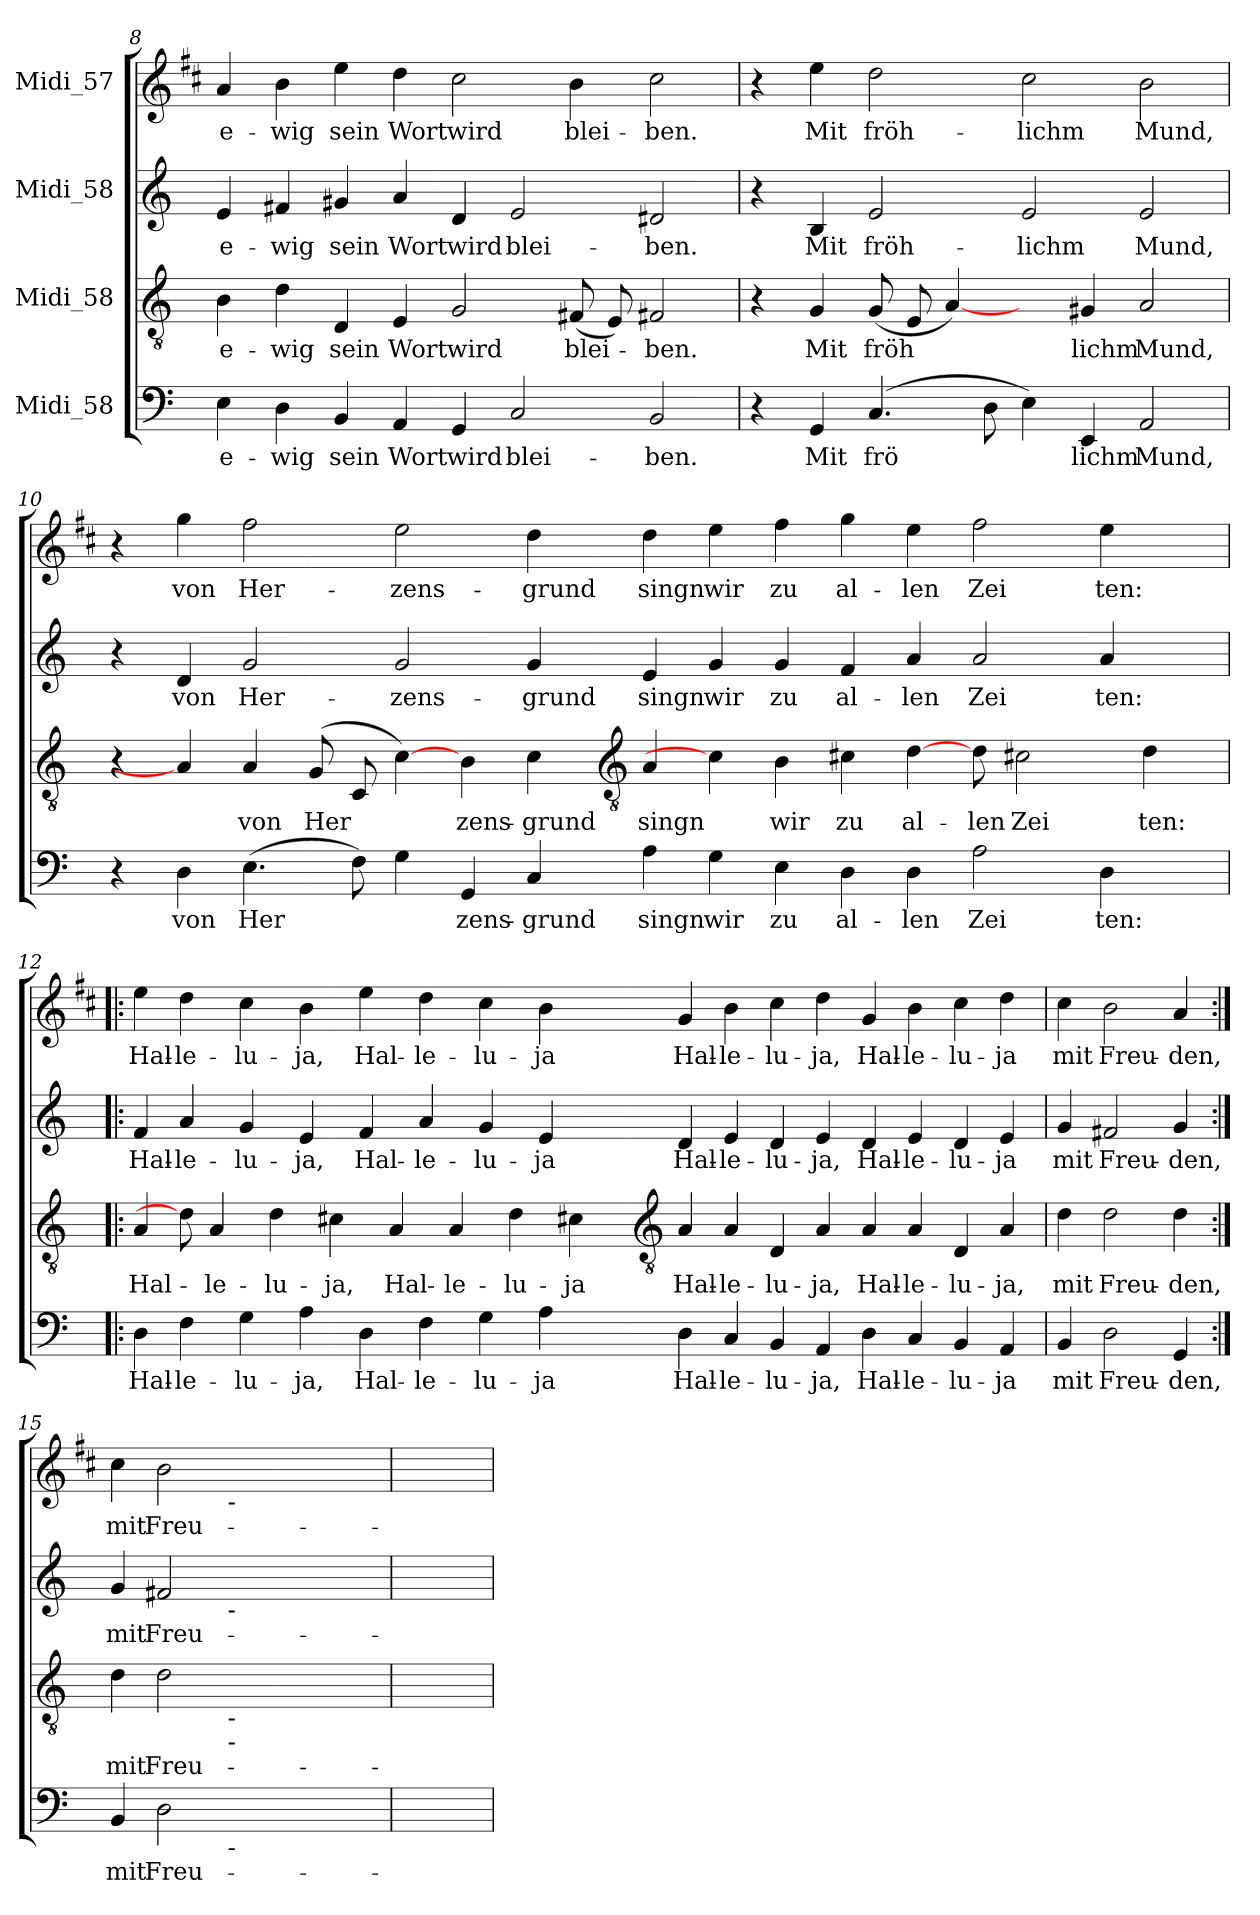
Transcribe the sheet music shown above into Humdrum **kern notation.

**kern	**text	**kern	**text	**kern	**text	**kern	**text
*part4	*part4	*part3	*part3	*part2	*part2	*part1	*part1
*staff4	*staff4	*staff3	*staff3	*staff2	*staff2	*staff1	*staff1
*I"Midi_58	*	*I"Midi_58	*	*I"Midi_58	*	*I"Midi_57	*
!!LO:LB:g=z
*clefF4	*	*clefGv2	*	*clefG2	*	*clefG2	*
*	*	*	*	*	*	*ITrd1c2	*
*k[]	*	*k[]	*	*k[]	*	*k[]	*
*C:	*	*C:	*	*C:	*	*C:	*
=8	=8	=8	=8	=8	=8	=8	=8
!	!LO:LY:b	!	!LO:LY:b	!	!LO:LY:b	!	!LO:LY:b
4E	e-	4B	e-	4e	e-	4g	e-
!	!LO:LY:b	!	!LO:LY:b	!	!LO:LY:b	!	!LO:LY:b
4D	-wig	4d	-wig	4f#X	-wig	4a	-wig
!	!LO:LY:b	!	!LO:LY:b	!	!LO:LY:b	!	!LO:LY:b
4BB	sein	4D	sein	4g#X	sein	4dd	sein
!	!LO:LY:b	!	!LO:LY:b	!	!LO:LY:b	!	!LO:LY:b
4AA	Wort	4E	Wort	4a	Wort	4cc	Wort
!	!LO:LY:b	!	!LO:LY:b	!	!LO:LY:b	!	!LO:LY:b
4GG	wird	2G	wird	4d	wird	2b	wird
!	!LO:LY:b	!	!	!	!LO:LY:b	!	!
2C	blei-	.	.	2e	blei-	.	.
!	!	!	!LO:LY:b	!	!	!	!LO:LY:b
.	.	(<8F#X	blei-	.	.	4a	blei-
.	.	8E)	.	.	.	.	.
!	!LO:LY:b	!	!LO:LY:b	!	!LO:LY:b	!	!LO:LY:b
2BB	-ben.	2F#X	-ben.	2d#X	-ben.	2b	-ben.
=9	=9	=9	=9	=9	=9	=9	=9
4r	.	4r	.	4r	.	4r	.
!	!LO:LY:b	!	!LO:LY:b	!	!LO:LY:b	!	!LO:LY:b
4GG	Mit	4G	Mit	4B	Mit	4dd	Mit
!	!LO:LY:b	!	!LO:LY:b	!	!LO:LY:b	!	!LO:LY:b
(>4.C	frö	(<8G	fröh	2e	fröh-	2cc	fröh-
.	.	8E	.	.	.	.	.
.	.	[4A)	.	.	.	.	.
8D	.	.	.	.	.	.	.
!	!	!	!	!	!LO:LY:b	!	!LO:LY:b
4E)	.	4ryy	.	2e	-lichm	2b	-lichm
!	!LO:LY:b	!	!LO:LY:b	!	!	!	!
4EE	lichm	4G#X	lichm	.	.	.	.
!	!LO:LY:b	!	!LO:LY:b	!	!LO:LY:b	!	!LO:LY:b
2AA	Mund,	2A	Mund,	2e	Mund,	2a	Mund,
=10	=10	=10	=10	=10	=10	=10	=10
4r	.	4r	.	4r	.	4r	.
!	!LO:LY:b	!	!	!	!LO:LY:b	!	!LO:LY:b
4D	von	4A]	.	4d	von	4ff	von
!	!LO:LY:b	!	!LO:LY:b	!	!LO:LY:b	!	!LO:LY:b
(>4.E	Her	4A	von	2g	Her-	2ee	Her-
!	!	!	!LO:LY:b	!	!	!	!
.	.	(>8G	Her	.	.	.	.
8F)	.	8C	.	.	.	.	.
!	!	!	!	!	!LO:LY:b	!	!LO:LY:b
4G	.	[4c)	.	2g	-zens-	2dd	-zens-
!	!LO:LY:b	!	!LO:LY:b	!	!	!	!
4GG	zens-	4B	zens-	.	.	.	.
!	!LO:LY:b	!	!LO:LY:b	!	!LO:LY:b	!	!LO:LY:b
4C	-grund	4c	-grund	4g	-grund	4cc	-grund
!!LO:LB:g=z
=11-	=11-	=11-	=11-	=11-	=11-	=11-	=11-
*	*	*clefGv2	*	*	*	*	*
!	!LO:LY:b	!	!LO:LY:b	!	!LO:LY:b	!	!LO:LY:b
4A	singn	4A	singn	4e	singn	4cc	singn
!	!LO:LY:b	!	!	!	!LO:LY:b	!	!LO:LY:b
4G	wir	4c]	.	4g	wir	4dd	wir
!	!LO:LY:b	!	!LO:LY:b	!	!LO:LY:b	!	!LO:LY:b
4E	zu	4B	wir	4g	zu	4ee	zu
!	!LO:LY:b	!	!LO:LY:b	!	!LO:LY:b	!	!LO:LY:b
4D	al-	4c#X	zu	4f	al-	4ff	al-
!	!LO:LY:b	!	!LO:LY:b	!	!LO:LY:b	!	!LO:LY:b
4D	-len	[4d	al-	4a	-len	4dd	-len
!	!LO:LY:b	!	!LO:LY:b	!	!LO:LY:b	!	!LO:LY:b
2A	Zei	8d	-len	2a	Zei	2ee	Zei
!	!	!	!LO:LY:b	!	!	!	!
.	.	2c#X	Zei	.	.	.	.
!	!LO:LY:b	!	!	!	!LO:LY:b	!	!LO:LY:b
4D	ten:	.	.	4a	ten:	4dd	ten:
!	!	!	!LO:LY:b	!	!	!	!
.	.	4d	ten:	.	.	.	.
8ryy	.	.	.	8ryy	.	8ryy	.
=12!|:	=12!|:	=12!|:	=12!|:	=12!|:	=12!|:	=12!|:	=12!|:
!	!LO:LY:b	!	!LO:LY:b	!	!LO:LY:b	!	!LO:LY:b
4D	Hal-	4A	Hal-	4f	Hal-	4dd	Hal-
!	!LO:LY:b	!	!	!	!LO:LY:b	!	!LO:LY:b
4F	-le-	8d]	.	4a	-le-	4cc	-le-
!	!	!	!LO:LY:b	!	!	!	!
.	.	4A	-le-	.	.	.	.
!	!LO:LY:b	!	!	!	!LO:LY:b	!	!LO:LY:b
4G	-lu-	.	.	4g	-lu-	4b	-lu-
!	!	!	!LO:LY:b	!	!	!	!
.	.	4d	-lu-	.	.	.	.
!	!LO:LY:b	!	!	!	!LO:LY:b	!	!LO:LY:b
4A	-ja,	.	.	4e	-ja,	4a	-ja,
!	!	!	!LO:LY:b	!	!	!	!
.	.	4c#X	-ja,	.	.	.	.
!	!LO:LY:b	!	!	!	!LO:LY:b	!	!LO:LY:b
4D	Hal-	.	.	4f	Hal-	4dd	Hal-
!	!	!	!LO:LY:b	!	!	!	!
.	.	4A	Hal-	.	.	.	.
!	!LO:LY:b	!	!	!	!LO:LY:b	!	!LO:LY:b
4F	-le-	.	.	4a	-le-	4cc	-le-
!	!	!	!LO:LY:b	!	!	!	!
.	.	4A	-le-	.	.	.	.
!	!LO:LY:b	!	!	!	!LO:LY:b	!	!LO:LY:b
4G	-lu-	.	.	4g	-lu-	4b	-lu-
!	!	!	!LO:LY:b	!	!	!	!
.	.	4d	-lu-	.	.	.	.
!	!LO:LY:b	!	!	!	!LO:LY:b	!	!LO:LY:b
4A	-ja	.	.	4e	-ja	4a	-ja
!	!	!	!LO:LY:b	!	!	!	!
.	.	4c#X	-ja	.	.	.	.
8ryy	.	.	.	8ryy	.	8ryy	.
!!LO:LB:g=z
=13-	=13-	=13-	=13-	=13-	=13-	=13-	=13-
*	*	*clefGv2	*	*	*	*	*
!	!LO:LY:b	!	!LO:LY:b	!	!LO:LY:b	!	!LO:LY:b
4D	Hal-	4A	Hal-	4d	Hal-	4f	Hal-
!	!LO:LY:b	!	!LO:LY:b	!	!LO:LY:b	!	!LO:LY:b
4C	-le-	4A	-le-	4e	-le-	4a	-le-
!	!LO:LY:b	!	!LO:LY:b	!	!LO:LY:b	!	!LO:LY:b
4BB	-lu-	4D	-lu-	4d	-lu-	4b	-lu-
!	!LO:LY:b	!	!LO:LY:b	!	!LO:LY:b	!	!LO:LY:b
4AA	-ja,	4A	-ja,	4e	-ja,	4cc	-ja,
!	!LO:LY:b	!	!LO:LY:b	!	!LO:LY:b	!	!LO:LY:b
4D	Hal-	4A	Hal-	4d	Hal-	4f	Hal-
!	!LO:LY:b	!	!LO:LY:b	!	!LO:LY:b	!	!LO:LY:b
4C	-le-	4A	-le-	4e	-le-	4a	-le-
!	!LO:LY:b	!	!LO:LY:b	!	!LO:LY:b	!	!LO:LY:b
4BB	-lu-	4D	-lu-	4d	-lu-	4b	-lu-
!	!LO:LY:b	!	!LO:LY:b	!	!LO:LY:b	!	!LO:LY:b
4AA	-ja	4A	-ja,	4e	-ja	4cc	-ja
=14	=14	=14	=14	=14	=14	=14	=14
!	!LO:LY:b	!	!LO:LY:b	!	!LO:LY:b	!	!LO:LY:b
4BB	mit	4d	mit	4g	mit	4b	mit
!	!LO:LY:b	!	!LO:LY:b	!	!LO:LY:b	!	!LO:LY:b
2D	Freu-	2d	Freu-	2f#X	Freu-	2a	Freu-
!	!LO:LY:b	!	!LO:LY:b	!	!LO:LY:b	!	!LO:LY:b
4GG	-den,	4d	-den,	4g	-den,	4g	-den,
=15:|!	=15:|!	=15:|!	=15:|!	=15:|!	=15:|!	=15:|!	=15:|!
!	!LO:LY:b	!	!LO:LY:b	!	!LO:LY:b	!	!LO:LY:b
4BB	mit	4d	mit	4g	mit	4b	mit
!	!LO:LY:b	!	!LO:LY:b	!	!LO:LY:b	!	!LO:LY:b
2D	Freu-	2d	Freu-	2f#X	Freu-	2a	Freu-
!	!	!	!	!	!	!LO:TX:b:t=-	!
!	!	!	!	!LO:TX:b:t=-	!	!	!
!	!	!LO:TX:b:t=-	!	!	!	!	!
!	!	!LO:TX:b:t=-	!	!	!	!	!
!LO:TX:b:t=-	!	!	!	!	!	!	!
!	!LO:LY:b	!	!LO:LY:b	!	!LO:LY:b	!	!LO:LY:b
[4GGyy	-den,	[4dyy	-den,	[4gyy	-den,	[4gyy	-den,
=16-	=16-	=16-	=16-	=16-	=16-	=16-	=16-
1GGyy_	.	1dyy_	.	1gyy_	.	1gyy_	.
=17	=17	=17	=17	=17	=17	=17	=17
2.GGyy]	.	2.dyy]	.	2.gyy]	.	2.gyy]	.
=	=	=	=	=	=	=	=
*-	*-	*-	*-	*-	*-	*-	*-
